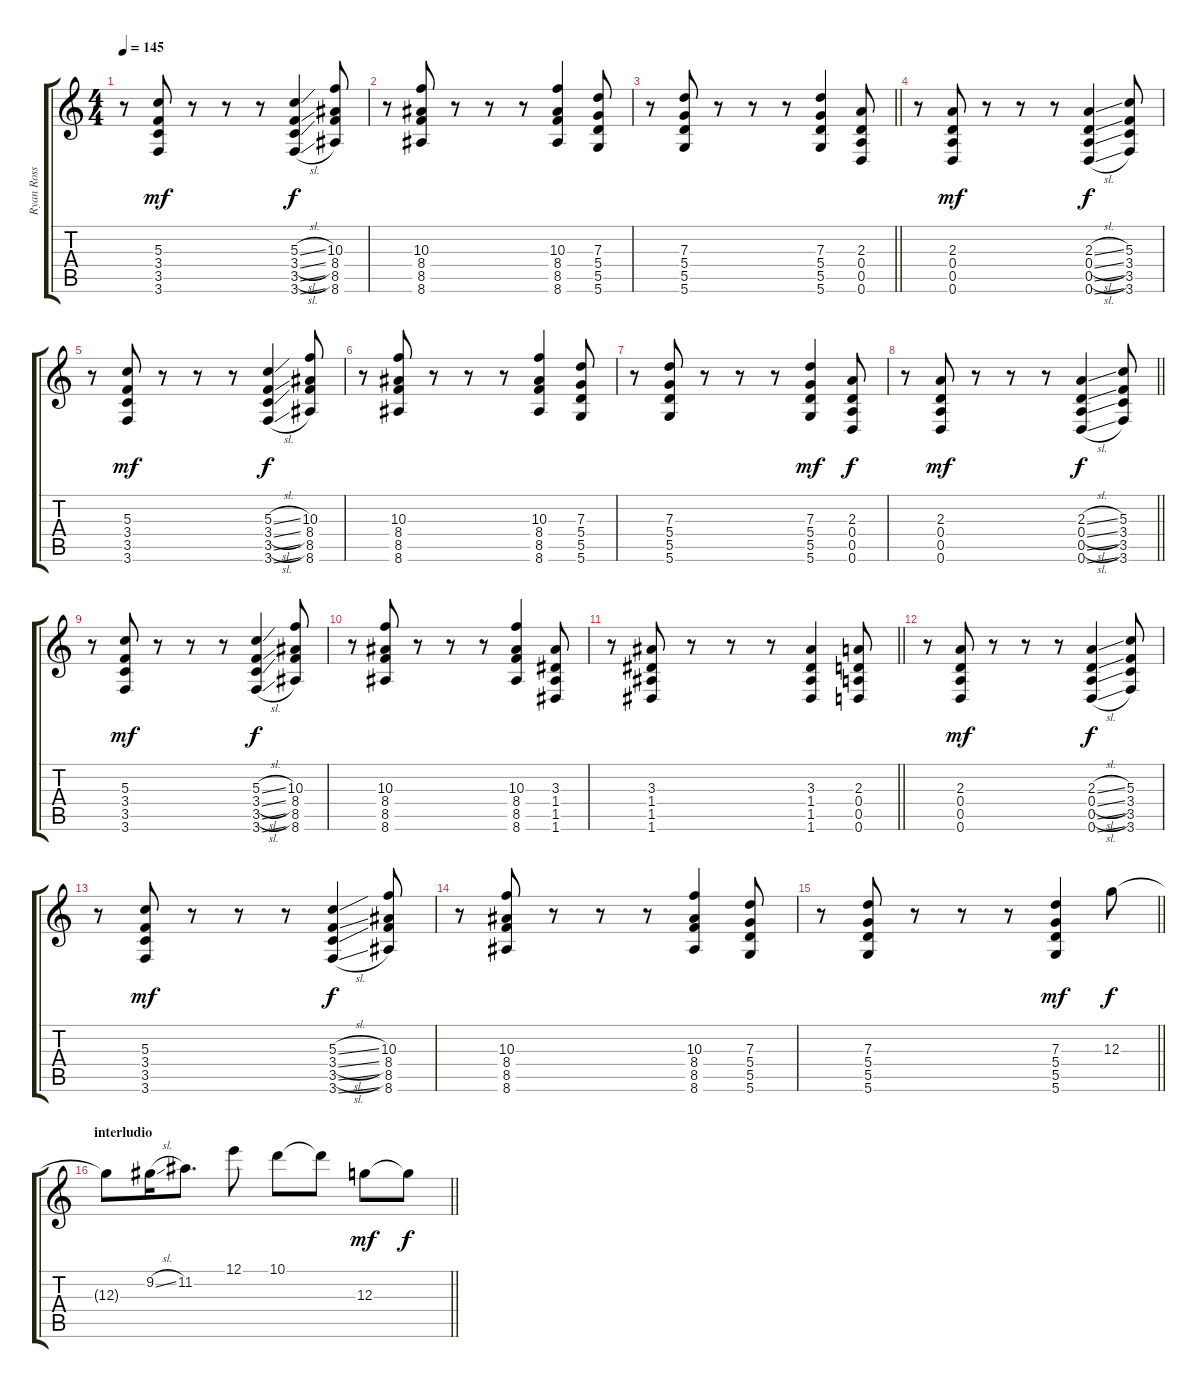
\track ("Ryan Ross" "Ryan Ross") {mute instrument distortionguitar}
\staff {score tabs}
\tuning (E4 B3 G3 D3 A2 D2) {hide}
\ts (4 4)
\section ("" "")
\tempo 145
\clef g2
\ks c
r.8{dy f} (5.3 3.4 3.5 3.6).8{dy mf} r.8 r.8 r.8 (5.3{sl} 3.4{sl} 3.5{sl} 3.6{sl}).4{dy f} (10.3 8.4 8.5 8.6).8 |
r.8 (10.3 8.4 8.5 8.6).8 r.8 r.8 r.8 (10.3 8.4 8.5 8.6).4 (7.3 5.4 5.5 5.6).8 |
\barLineRight lightlight
r.8 (7.3 5.4 5.5 5.6).8 r.8 r.8 r.8 (7.3 5.4 5.5 5.6).4 (2.3 0.4 0.5 0.6).8{instrument distortionguitar} |
r.8 (2.3 0.4 0.5 0.6).8{dy mf} r.8 r.8 r.8 (2.3{sl} 0.4{sl} 0.5{sl} 0.6{sl}).4{dy f} (5.3 3.4 3.5 3.6).8 |
r.8 (5.3 3.4 3.5 3.6).8{dy mf} r.8 r.8 r.8 (5.3{sl} 3.4{sl} 3.5{sl} 3.6{sl}).4{dy f} (10.3 8.4 8.5 8.6).8 |
r.8 (10.3 8.4 8.5 8.6).8 r.8 r.8 r.8 (10.3 8.4 8.5 8.6).4 (7.3 5.4 5.5 5.6).8 |
r.8 (7.3 5.4 5.5 5.6).8 r.8 r.8 r.8 (7.3 5.4 5.5 5.6).4{dy mf} (2.3 0.4 0.5 0.6).8{dy f instrument distortionguitar} |
\barLineRight lightlight
r.8 (2.3 0.4 0.5 0.6).8{dy mf} r.8 r.8 r.8 (2.3{sl} 0.4{sl} 0.5{sl} 0.6{sl}).4{dy f} (5.3 3.4 3.5 3.6).8 |
r.8 (5.3 3.4 3.5 3.6).8{dy mf} r.8 r.8 r.8 (5.3{sl} 3.4{sl} 3.5{sl} 3.6{sl}).4{dy f} (10.3 8.4 8.5 8.6).8 |
r.8 (10.3 8.4 8.5 8.6).8 r.8 r.8 r.8 (10.3 8.4 8.5 8.6).4 (3.3 1.4 1.5 1.6).8 |
\barLineRight lightlight
r.8 (3.3 1.4 1.5 1.6).8 r.8 r.8 r.8 (3.3 1.4 1.5 1.6).4 (2.3 0.4 0.5 0.6).8{instrument distortionguitar} |
r.8 (2.3 0.4 0.5 0.6).8{dy mf} r.8 r.8 r.8 (2.3{sl} 0.4{sl} 0.5{sl} 0.6{sl}).4{dy f} (5.3 3.4 3.5 3.6).8 |
r.8 (5.3 3.4 3.5 3.6).8{dy mf} r.8 r.8 r.8 (5.3{sl} 3.4{sl} 3.5{sl} 3.6{sl}).4{dy f} (10.3 8.4 8.5 8.6).8 |
r.8 (10.3 8.4 8.5 8.6).8 r.8 r.8 r.8 (10.3 8.4 8.5 8.6).4 (7.3 5.4 5.5 5.6).8 |
\barLineRight lightlight
r.8 (7.3 5.4 5.5 5.6).8 r.8 r.8 r.8 (7.3 5.4 5.5 5.6).4{dy mf} 12.3.8{dy f instrument distortionguitar} |
\section ("" "interludio")
\barLineRight lightlight
12.3{t}.8 9.2{sl}.16 11.2.8{d} 12.1.8 10.1.8 10.1{t}.8 12.3.8{dy mf} 12.3{t}.8{dy f}
